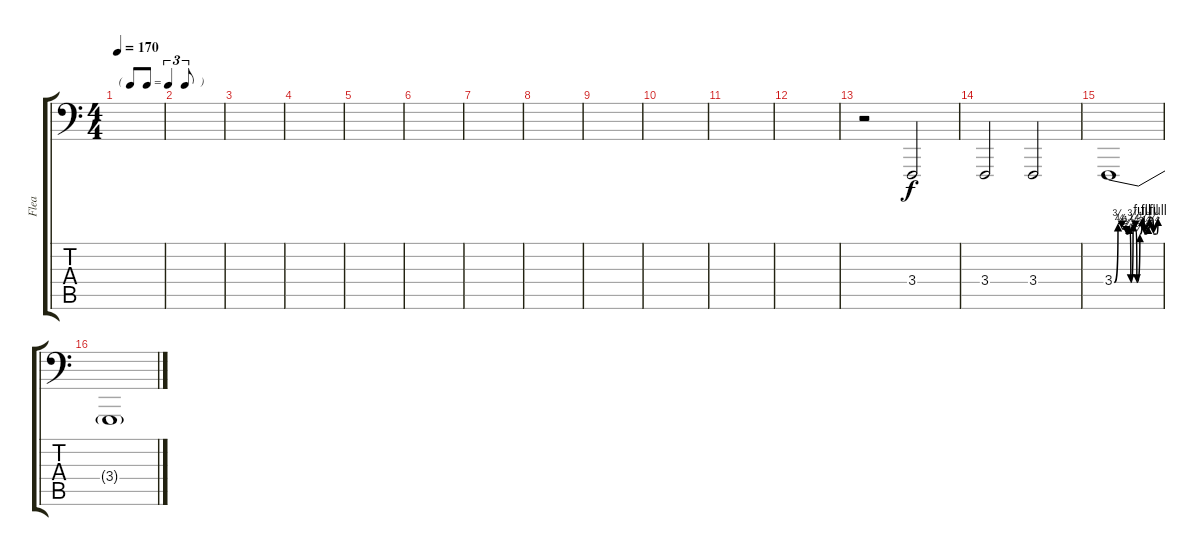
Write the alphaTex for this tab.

\track ("Flea" "Flea") {instrument trumpet}
\staff {score tabs}
\tuning (E2 B1 G1 D1 A0 E0) {hide}
\ts (4 4)
\tf triplet8th
\tempo 170
\clef f4
\ks c
|
|
|
|
|
|
|
|
|
|
|
|
r.2 3.4.2 |
3.4.2 3.4.2 |
3.4{be (custom 0 0 5 3 10 2 16 1 20 2 22 0 25 3 28 2 30 0 34 1 37 4 40 1 45 2 47 4 50 4 52 1 56 1 58 4 60 4)}.1 |
3.4{t}.1
